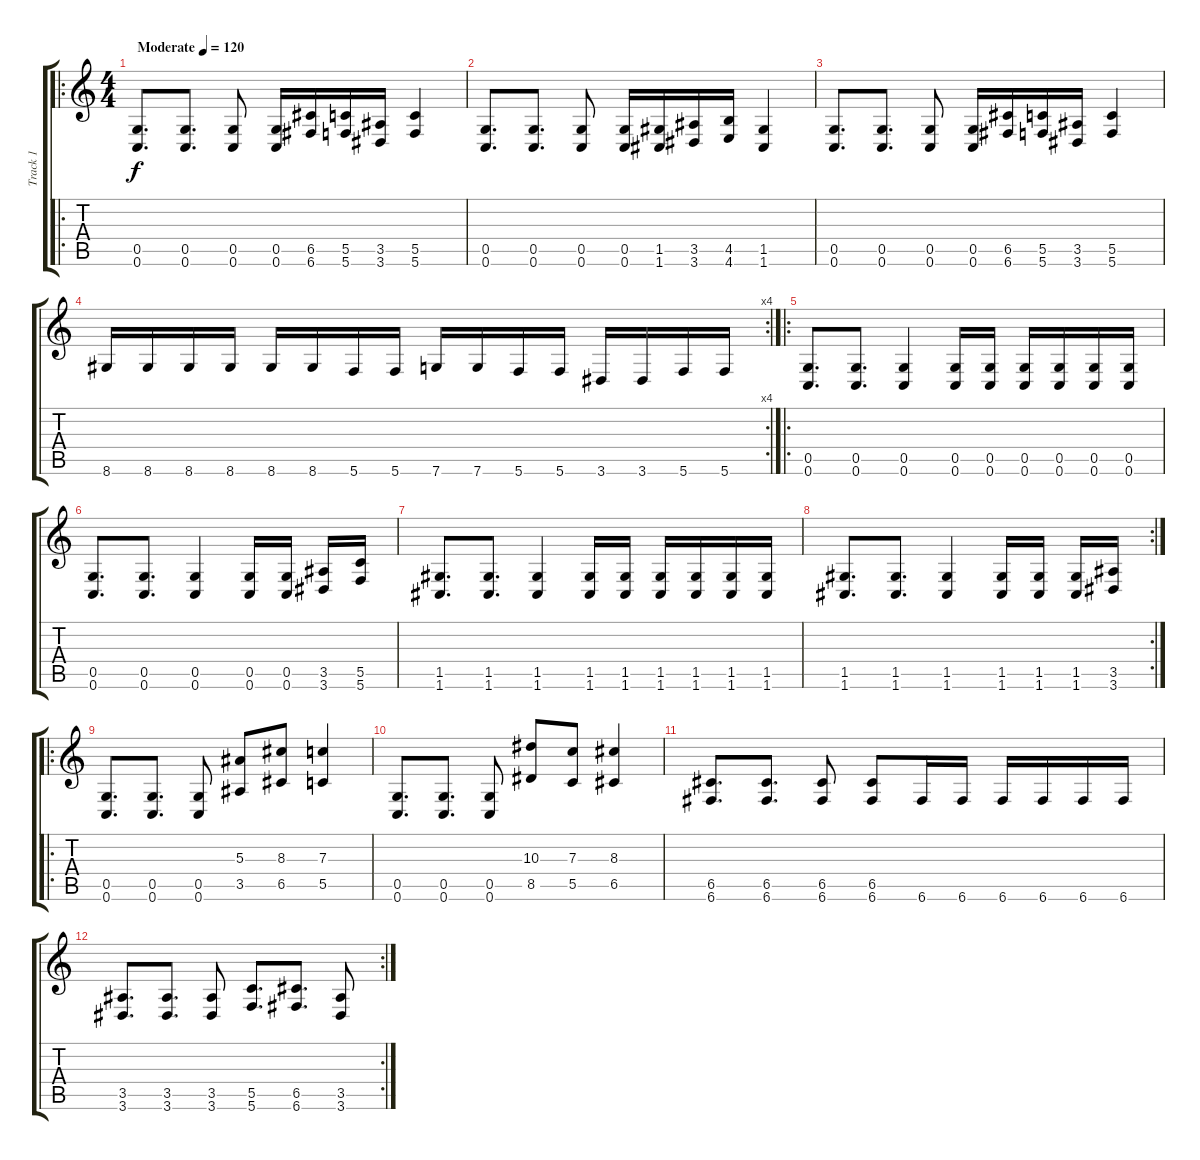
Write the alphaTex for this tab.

\track ("Track 1" "Track 1") {instrument distortionguitar}
\staff {score tabs}
\tuning (D4 A3 F3 C3 G2 C2) {hide}
\ro
\ts (4 4)
\tempo (120 "Moderate")
\clef g2
\ks c
(0.5 0.6).8{d dy f instrument distortionguitar} (0.5 0.6).8{d} (0.5 0.6).8 (0.5 0.6).16 (6.5 6.6).16 (5.5 5.6).16 (3.5 3.6).16 (5.5 5.6).4 |
(0.5 0.6).8{d} (0.5 0.6).8{d} (0.5 0.6).8 (0.5 0.6).16 (1.5 1.6).16 (3.5 3.6).16 (4.5 4.6).16 (1.5 1.6).4 |
(0.5 0.6).8{d} (0.5 0.6).8{d} (0.5 0.6).8 (0.5 0.6).16 (6.5 6.6).16 (5.5 5.6).16 (3.5 3.6).16 (5.5 5.6).4 |
\rc 4
8.6.16 8.6.16 8.6.16 8.6.16 8.6.16 8.6.16 5.6.16 5.6.16 7.6.16 7.6.16 5.6.16 5.6.16 3.6.16 3.6.16 5.6.16 5.6.16 |
\ro
(0.5 0.6).8{d} (0.5 0.6).8{d} (0.5 0.6).4 (0.5 0.6).16 (0.5 0.6).16 (0.5 0.6).16 (0.5 0.6).16 (0.5 0.6).16 (0.5 0.6).16 |
(0.5 0.6).8{d} (0.5 0.6).8{d} (0.5 0.6).4 (0.5 0.6).16 (0.5 0.6).16 (3.5 3.6).16 (5.5 5.6).16 |
(1.5 1.6).8{d} (1.5 1.6).8{d} (1.5 1.6).4 (1.5 1.6).16 (1.5 1.6).16 (1.5 1.6).16 (1.5 1.6).16 (1.5 1.6).16 (1.5 1.6).16 |
\rc 2
(1.5 1.6).8{d} (1.5 1.6).8{d} (1.5 1.6).4 (1.5 1.6).16 (1.5 1.6).16 (1.5 1.6).16 (3.5 3.6).16 |
\ro
(0.5 0.6).8{d} (0.5 0.6).8{d} (0.5 0.6).8 (5.3 3.5).8 (8.3 6.5).8 (7.3 5.5).4 |
(0.5 0.6).8{d} (0.5 0.6).8{d} (0.5 0.6).8 (10.3 8.5).8 (7.3 5.5).8 (8.3 6.5).4 |
(6.5 6.6).8{d} (6.5 6.6).8{d} (6.5 6.6).8 (6.5 6.6).8 6.6.16 6.6.16 6.6.16 6.6.16 6.6.16 6.6.16 |
\rc 2
(3.5 3.6).8{d} (3.5 3.6).8{d} (3.5 3.6).8 (5.5 5.6).8{d} (6.5 6.6).8{d} (3.5 3.6).8
